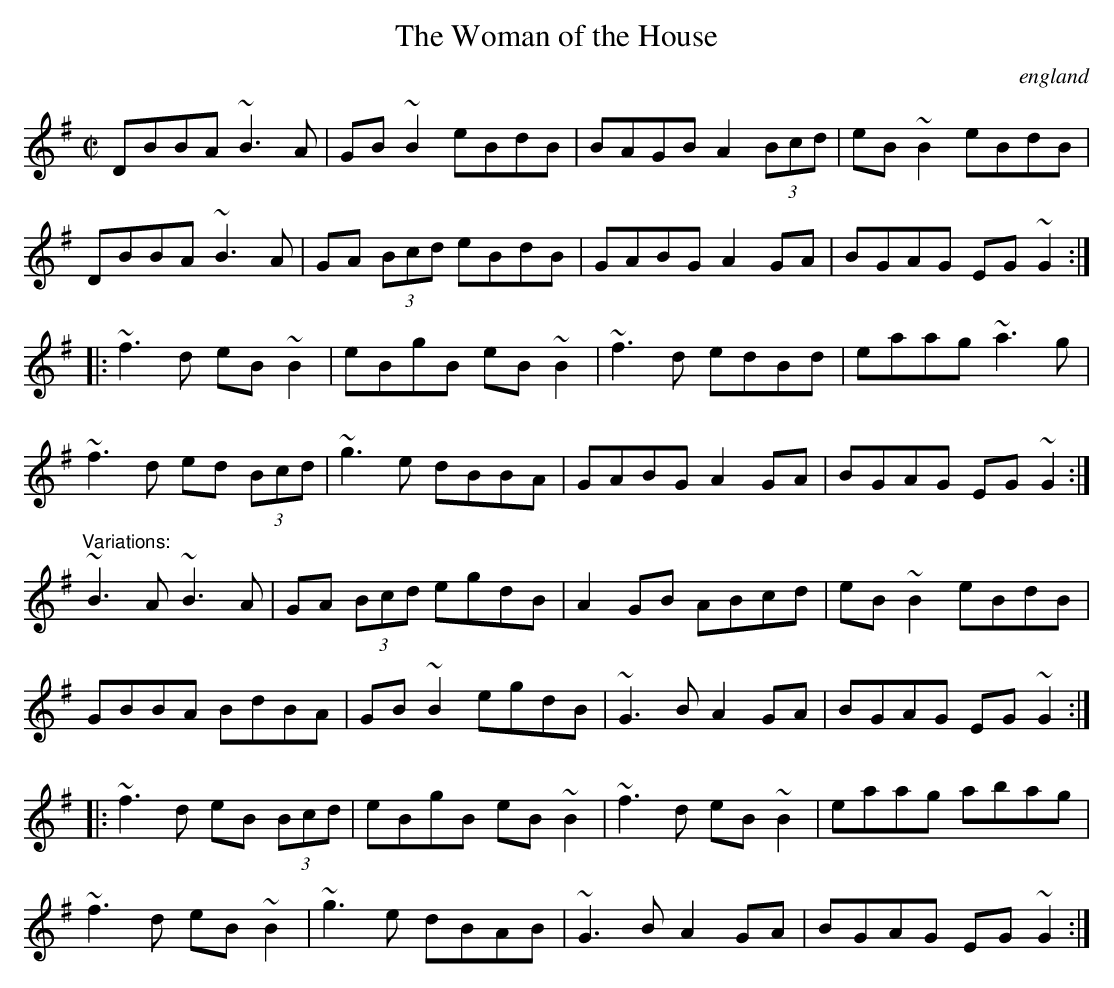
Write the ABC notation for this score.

X:1
T:Woman of the House, The
O:england
M:C|
K:G
DBBA ~B3A|GB~B2 eBdB|BAGB A2 (3Bcd|eB~B2 eBdB|
DBBA ~B3A|GA (3Bcd eBdB|GABG A2GA|BGAG EG~G2:|
|:~f3d eB~B2|eBgB eB~B2|~f3d edBd|eaag ~a3g|
~f3d ed (3Bcd|~g3e dBBA|GABG A2GA|BGAG EG~G2:|
"Variations:"
~B3A ~B3A|GA (3Bcd egdB|A2GB ABcd|eB~B2 eBdB|
GBBA BdBA|GB~B2 egdB|~G3B A2GA|BGAG EG~G2:|
|:~f3d eB (3Bcd|eBgB eB~B2|~f3d eB~B2|eaag abag|
~f3d eB~B2|~g3e dBAB|~G3B A2GA|BGAG EG~G2:|
